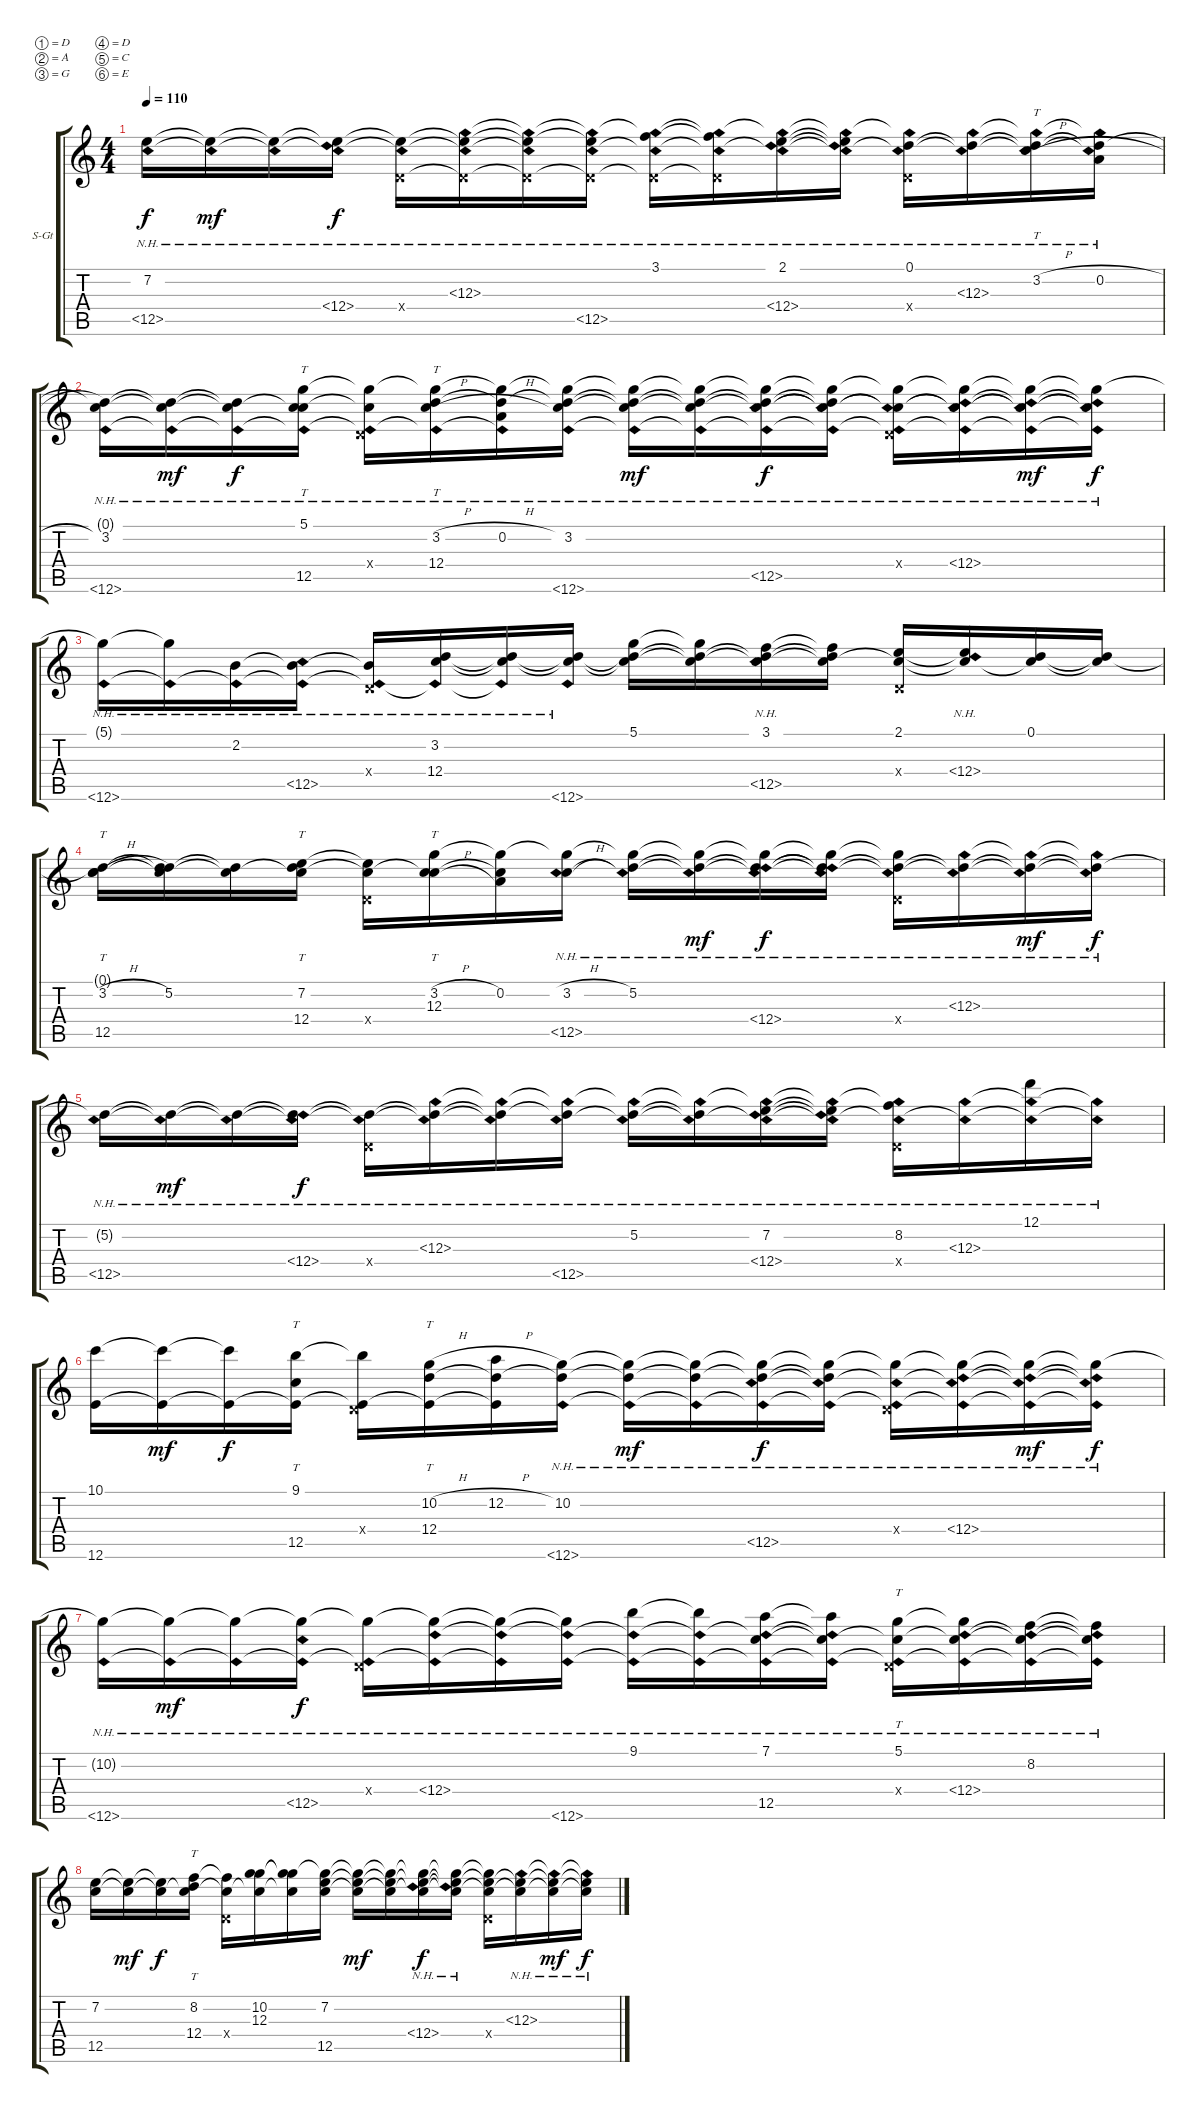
\bracketExtendMode groupsimilarinstruments
\firstSystemTrackNameOrientation horizontal
\otherSystemsTrackNameOrientation horizontal
\track ("Pista 1" "S-Gt") {instrument acousticguitarsteel}
\staff {score tabs}
\tuning (D4 A3 G3 D3 C3 E2)
\ts (4 4)
\tempo 110
\clef g2
\ks c
(12.5{nh} 7.2{t}).16{dy f} (12.5{nh t} 7.2{t}).16{dy mf} (12.5{nh t} 7.2{t}).16 (12.4{nh} 12.5{nh t} 7.2{t}).16{dy f} (0.4{x} 12.5{nh t} 7.2{t}).16 (12.3{nh} 12.5{nh t} 7.2{t} 0.4{x t}).16 (12.5{nh t} 7.2{t} 0.4{x t} 12.3{nh t}).16 (7.2{t} 12.5{nh} 0.4{x t} 12.3{nh t}).16 (3.1 0.4{x t} 12.3{nh t} 12.5{nh t}).16 (3.1{t} 0.4{x t} 12.3{nh t} 12.5{nh t}).16 (2.1 12.4{nh} 12.3{nh t} 12.5{nh t}).16 (2.1{t} 12.4{nh t} 12.3{nh t} 12.5{nh t}).16 (0.1 12.3{nh t} 0.4{x} 12.5{nh t}).16 (12.3{nh} 0.1{t} 12.5{nh t}).16 (3.2{h} 0.1{t} 12.3{nh t} 12.5{nh t}).16{tt} (0.1{t} 0.2{h} 12.3{nh t} 12.5{nh t}).16 |
(3.2 12.6{nh} 0.1{t}).16 (0.1{t} 3.2{t} 12.6{nh t}).16{dy mf} (0.1{t} 3.2{t} 12.6{nh t}).16{dy f} (5.1 12.5 3.2{t} 12.6{nh t}).16{tt} (3.2{t} 0.4{x} 12.6{nh t} 5.1{t}).16 (3.2{h} 12.4 12.6{nh t} 5.1{t}).16{tt} (0.2{h} 12.6{nh t} 12.4{t} 5.1{t}).16 (3.2 12.6{nh} 12.4{t} 5.1{t}).16 (12.4{t} 3.2{t} 12.6{nh t} 5.1{t}).16{dy mf} (12.4{t} 3.2{t} 12.6{nh t} 5.1{t}).16 (12.5{nh} 12.4{t} 3.2{t} 12.6{nh t} 5.1{t}).16{dy f} (12.4{t} 3.2{t} 12.5{nh t} 12.6{nh t} 5.1{t}).16 (0.4{x} 3.2{t} 12.5{nh t} 12.6{nh t} 5.1{t}).16 (12.4{nh} 3.2{t} 12.5{nh t} 12.6{nh t} 5.1{t}).16 (3.2{t} 12.4{nh t} 12.5{nh t} 12.6{nh t} 5.1{t}).16{dy mf} (3.2{t} 12.4{nh t} 12.5{nh t} 12.6{nh t} 5.1{t}).16{dy f} |
(12.6{nh} 5.1{t}).16 (5.1{t} 12.6{nh t}).16 (2.2 12.6{nh t}).16 (12.5{nh} 2.2{t} 12.6{nh t}).16 (2.2{t} 0.4{x} 12.6{nh t}).16 (3.2 12.4 12.6{nh t}).16 (12.6{nh t} 12.4{t} 3.2{t}).16 (12.6{nh} 12.4{t} 3.2{t}).16 (5.1 12.4{t} 3.2{t}).16 (5.1{t} 12.4{t} 3.2{t}).16 (3.1 12.5{nh} 12.4{t} 3.2{t}).16 (3.1{t} 12.4{t} 3.2{t}).16 (2.1 0.4{x} 3.2{t}).16 (2.1{t} 12.4{nh} 3.2{t}).16 (0.1 3.2{t}).16 (3.2{t} 0.1{t}).16 |
(3.2{h} 12.5 0.1{t}).16{tt} (5.2 0.1{t} 12.5{t}).16 (0.1{t} 12.5{t}).16 (7.2 12.4 12.5{t}).16{tt} (7.2{t} 0.4{x} 12.5{t}).16 (3.2{h} 12.3 12.5{t}).16{tt} (0.2 12.5{t} 12.3{t}).16 (3.2{h} 12.5{nh} 12.3{t}).16 (5.2 12.3{t} 12.5{nh t}).16 (12.3{t} 12.5{nh t} 5.2{t}).16{dy mf} (12.4{nh} 12.3{t} 12.5{nh t} 5.2{t}).16{dy f} (12.4{nh t} 12.3{t} 12.5{nh t} 5.2{t}).16 (12.3{t} 0.4{x} 12.5{nh t} 5.2{t}).16 (12.3{nh} 12.5{nh t} 5.2{t}).16 (12.3{nh t} 12.5{nh t} 5.2{t}).16{dy mf} (12.3{nh t} 12.5{nh t} 5.2{t}).16{dy f} |
(12.5{nh} 5.2{t}).16 (12.5{nh t} 5.2{t}).16{dy mf} (12.5{nh t} 5.2{t}).16 (12.4{nh} 12.5{nh t} 5.2{t}).16{dy f} (0.4{x} 12.5{nh t} 5.2{t}).16 (12.3{nh} 12.5{nh t} 5.2{t}).16 (12.5{nh t} 5.2{t} 12.3{nh t}).16 (5.2{t} 12.5{nh} 12.3{nh t}).16 (5.2 12.3{nh t} 12.5{nh t}).16 (5.2{t} 12.3{nh t} 12.5{nh t}).16 (7.2 12.4{nh} 12.3{nh t} 12.5{nh t}).16 (7.2{t} 12.4{nh t} 12.3{nh t} 12.5{nh t}).16 (8.2 12.3{nh t} 0.4{x} 12.5{nh t}).16 (12.3{nh} 12.5{nh t}).16 (12.1 12.3{nh t} 12.5{nh t}).16 (12.3{nh t} 12.5{nh t}).16 |
(10.1 12.6).16 (10.1{t} 12.6{t}).16{dy mf} (10.1{t} 12.6{t}).16{dy f} (9.1 12.5 12.6{t}).16{tt} (9.1{t} 0.4{x} 12.6{t}).16 (10.2{h} 12.4 12.6{t}).16{tt} (12.2{h} 12.6{t} 12.4{t}).16 (10.2 12.6{nh} 12.4{t}).16 (12.4{t} 10.2{t} 12.6{nh t}).16{dy mf} (12.4{t} 10.2{t} 12.6{nh t}).16 (12.5{nh} 12.4{t} 10.2{t} 12.6{nh t}).16{dy f} (12.4{t} 10.2{t} 12.5{nh t} 12.6{nh t}).16 (0.4{x} 10.2{t} 12.5{nh t} 12.6{nh t}).16 (12.4{nh} 10.2{t} 12.5{nh t} 12.6{nh t}).16 (10.2{t} 12.4{nh t} 12.5{nh t} 12.6{nh t}).16{dy mf} (10.2{t} 12.4{nh t} 12.5{nh t} 12.6{nh t}).16{dy f} |
(12.6{nh} 10.2{t}).16 (12.6{nh t} 10.2{t}).16{dy mf} (12.6{nh t} 10.2{t}).16 (12.5{nh} 12.6{nh t} 10.2{t}).16{dy f} (0.4{x} 12.6{nh t} 10.2{t}).16 (12.4{nh} 12.6{nh t} 10.2{t}).16 (12.6{nh t} 10.2{t} 12.4{nh t}).16 (10.2{t} 12.6{nh} 12.4{nh t}).16 (9.1 12.4{nh t} 12.6{nh t}).16 (9.1{t} 12.4{nh t} 12.6{nh t}).16 (7.1 12.5 12.4{nh t} 12.6{nh t}).16 (7.1{t} 12.4{nh t} 12.5{t} 12.6{nh t}).16 (5.1 0.4{x} 12.5{t} 12.6{nh t}).16{tt} (5.1{t} 12.4{nh} 12.5{t} 12.6{nh t}).16 (8.2 12.4{nh t} 12.5{t} 12.6{nh t}).16 (8.2{t} 12.4{nh t} 12.5{t} 12.6{nh t}).16 |
(7.2 12.5).16 (7.2{t} 12.5{t}).16{dy mf} (7.2{t} 12.5{t}).16{dy f} (8.2 12.4 12.5{t}).16{tt} (8.2{t} 0.4{x} 12.5{t}).16 (10.2 12.3 12.5{t}).16 (10.2{t} 12.5{t} 12.3{t}).16 (7.2 12.5 12.3{t}).16 (12.3{t} 12.5{t} 7.2{t}).16{dy mf} (12.3{t} 12.5{t} 7.2{t}).16 (12.4{nh} 12.3{t} 12.5{t} 7.2{t}).16{dy f} (12.4{nh t} 12.3{t} 12.5{t} 7.2{t}).16 (12.3{t} 0.4{x} 12.5{t} 7.2{t}).16 (12.3{nh} 12.5{t} 7.2{t}).16 (12.3{nh t} 12.5{t} 7.2{t}).16{dy mf} (12.3{nh t} 12.5{t} 7.2{t}).16{dy f}
